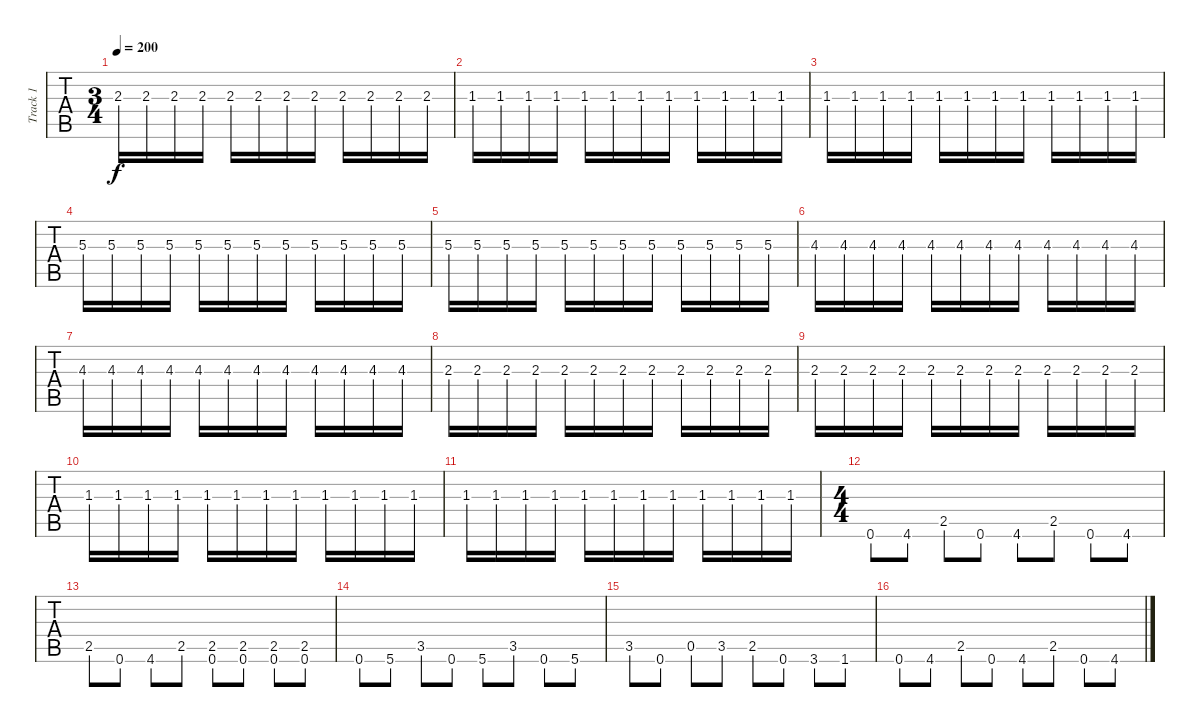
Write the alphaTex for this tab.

\track ("Track 1" "Track 1") {instrument distortionguitar}
\staff {tabs}
\tuning (C4 G3 Eb3 Bb2 F2 C2) {hide}
\ts (3 4)
\tempo 200
\clef g2
\ks c
2.3.16{dy f} 2.3.16 2.3.16 2.3.16 2.3.16 2.3.16 2.3.16 2.3.16 2.3.16 2.3.16 2.3.16 2.3.16 |
1.3.16 1.3.16 1.3.16 1.3.16 1.3.16 1.3.16 1.3.16 1.3.16 1.3.16 1.3.16 1.3.16 1.3.16 |
1.3.16 1.3.16 1.3.16 1.3.16 1.3.16 1.3.16 1.3.16 1.3.16 1.3.16 1.3.16 1.3.16 1.3.16 |
5.3.16 5.3.16 5.3.16 5.3.16 5.3.16 5.3.16 5.3.16 5.3.16 5.3.16 5.3.16 5.3.16 5.3.16 |
5.3.16 5.3.16 5.3.16 5.3.16 5.3.16 5.3.16 5.3.16 5.3.16 5.3.16 5.3.16 5.3.16 5.3.16 |
4.3.16 4.3.16 4.3.16 4.3.16 4.3.16 4.3.16 4.3.16 4.3.16 4.3.16 4.3.16 4.3.16 4.3.16 |
4.3.16 4.3.16 4.3.16 4.3.16 4.3.16 4.3.16 4.3.16 4.3.16 4.3.16 4.3.16 4.3.16 4.3.16 |
2.3.16 2.3.16 2.3.16 2.3.16 2.3.16 2.3.16 2.3.16 2.3.16 2.3.16 2.3.16 2.3.16 2.3.16 |
2.3.16 2.3.16 2.3.16 2.3.16 2.3.16 2.3.16 2.3.16 2.3.16 2.3.16 2.3.16 2.3.16 2.3.16 |
1.3.16 1.3.16 1.3.16 1.3.16 1.3.16 1.3.16 1.3.16 1.3.16 1.3.16 1.3.16 1.3.16 1.3.16 |
1.3.16 1.3.16 1.3.16 1.3.16 1.3.16 1.3.16 1.3.16 1.3.16 1.3.16 1.3.16 1.3.16 1.3.16 |
\ts (4 4)
0.6.8 4.6.8 2.5.8 0.6.8 4.6.8 2.5.8 0.6.8 4.6.8 |
2.5.8 0.6.8 4.6.8 2.5.8 (2.5 0.6).8 (2.5 0.6).8 (2.5 0.6).8 (2.5 0.6).8 |
0.6.8 5.6.8 3.5.8 0.6.8 5.6.8 3.5.8 0.6.8 5.6.8 |
3.5.8 0.6.8 0.5.8 3.5.8 2.5.8 0.6.8 3.6.8 1.6.8 |
0.6.8 4.6.8 2.5.8 0.6.8 4.6.8 2.5.8 0.6.8 4.6.8
